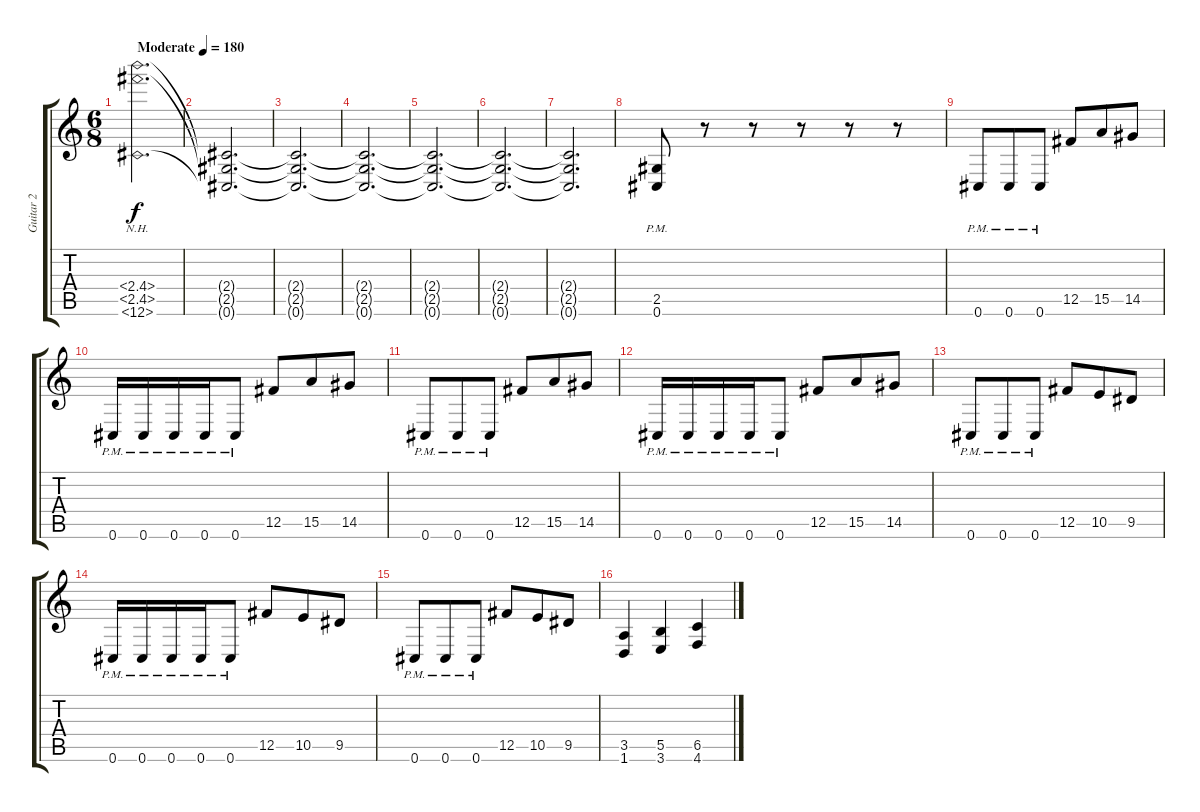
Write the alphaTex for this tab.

\track ("Guitar 2" "Guitar 2") {instrument distortionguitar}
\staff {score tabs}
\tuning (Db4 Ab3 E3 B2 Gb2 Db2) {hide}
\ts (6 8)
\tempo (180 "Moderate")
\clef g2
\ks c
(2.4{nh} 2.5{nh} 0.6{nh}).2{d dy f instrument distortionguitar} |
(2.4{t} 2.5{t} 0.6{t}).2{d} |
(2.4{t} 2.5{t} 0.6{t}).2{d} |
(2.4{t} 2.5{t} 0.6{t}).2{d} |
(2.4{t} 2.5{t} 0.6{t}).2{d} |
(2.4{t} 2.5{t} 0.6{t}).2{d} |
(2.4{t} 2.5{t} 0.6{t}).2{d} |
(2.5{pm} 0.6{pm}).8 r.8 r.8 r.8 r.8 r.8 |
0.6{pm}.8 0.6{pm}.8 0.6{pm}.8 12.5.8 15.5.8 14.5.8 |
0.6{pm}.16 0.6{pm}.16 0.6{pm}.16 0.6{pm}.16 0.6{pm}.8 12.5.8 15.5.8 14.5.8 |
0.6{pm}.8 0.6{pm}.8 0.6{pm}.8 12.5.8 15.5.8 14.5.8 |
0.6{pm}.16 0.6{pm}.16 0.6{pm}.16 0.6{pm}.16 0.6{pm}.8 12.5.8 15.5.8 14.5.8 |
0.6{pm}.8 0.6{pm}.8 0.6{pm}.8 12.5.8 10.5.8 9.5.8 |
0.6{pm}.16 0.6{pm}.16 0.6{pm}.16 0.6{pm}.16 0.6{pm}.8 12.5.8 10.5.8 9.5.8 |
0.6{pm}.8 0.6{pm}.8 0.6{pm}.8 12.5.8 10.5.8 9.5.8 |
(3.5 1.6).4 (5.5 3.6).4 (6.5 4.6).4
